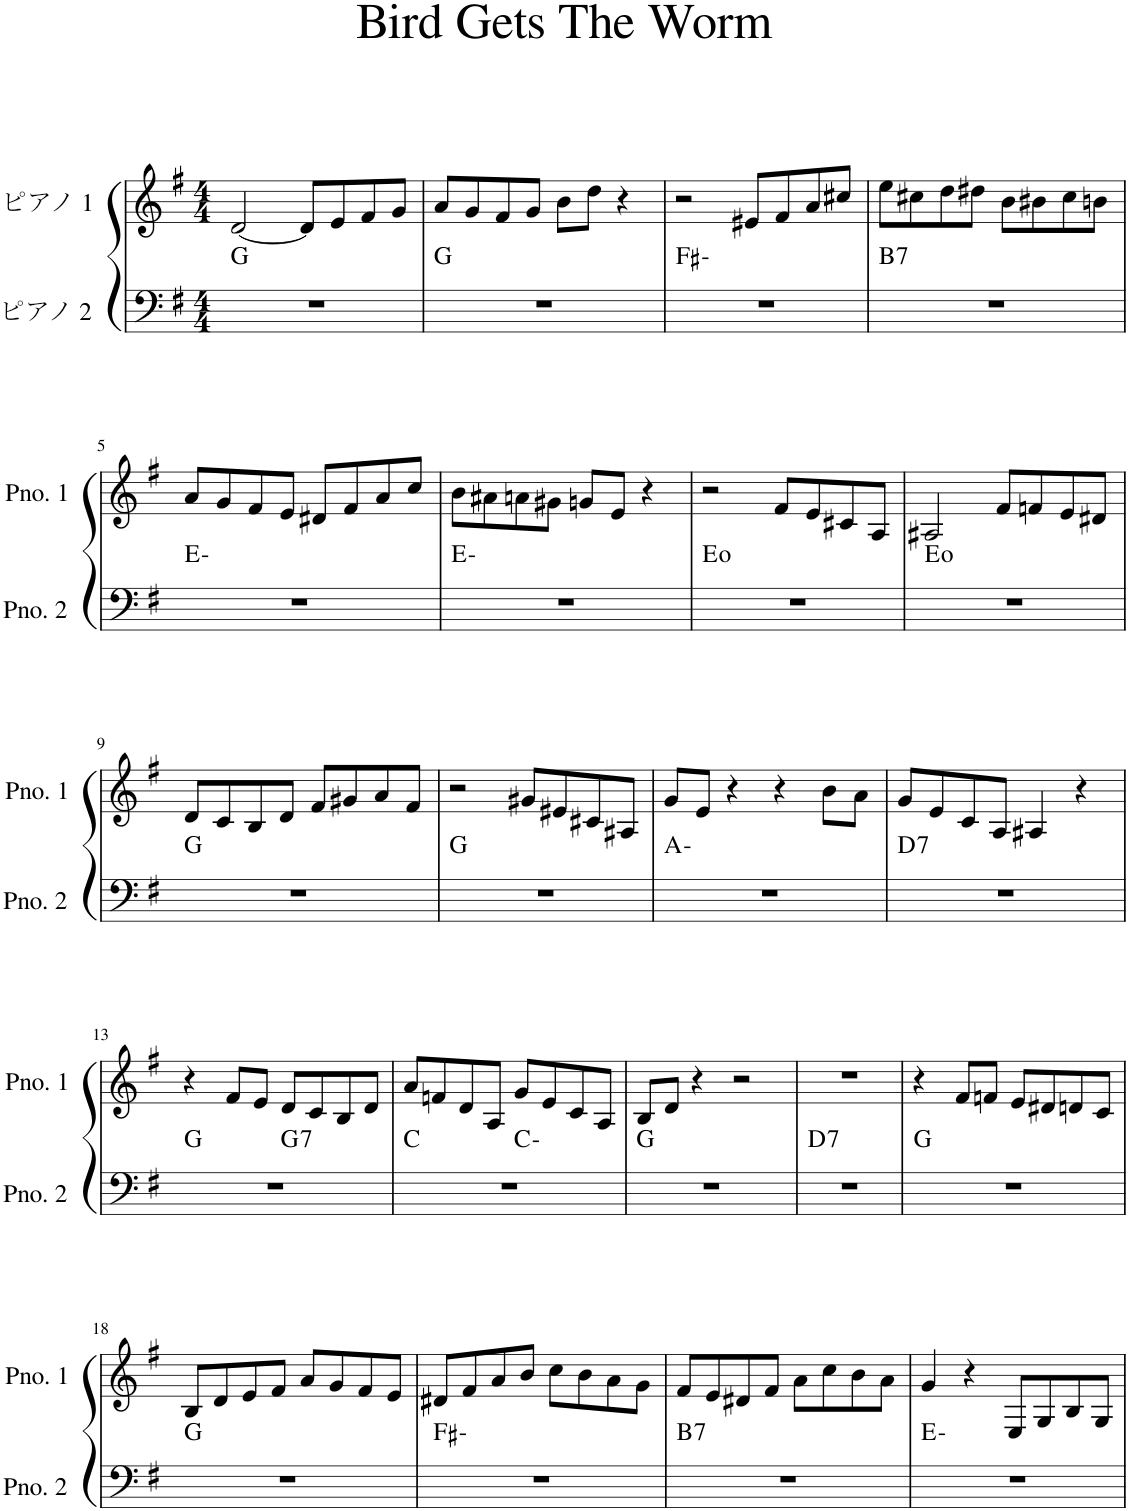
**kern	**harte	**kern
*part2	*part2	*part1
*staff2	*	*staff1
*I"ピアノ 2	*	*I"ピアノ 1
*clefF4	*	*clefG2
*k[f#]	*	*k[f#]
*M4/4	*	*M4/4
=1	=1	=1
1r	G:maj	[2d/
.	.	8d/L]
.	.	8e/
.	.	8f#/
.	.	8g/J
=2	=2	=2
1r	G:maj	8a/L
.	.	8g/
.	.	8f#/
.	.	8g/J
.	.	8b\L
.	.	8dd\J
.	.	4r
=3	=3	=3
1r	F#:min	2r
.	.	8e#X/L
.	.	8f#/
.	.	8a/
.	.	8cc#X/J
=4	=4	=4
!	!LO:H:kt=7	!
1r	B:7	8ee\L
.	.	8cc#X\
.	.	8dd\
.	.	8dd#X\J
.	.	8b\L
.	.	8b#X\
.	.	8cc#\
.	.	8bn\J
!!LO:LB:g=z
=5	=5	=5
1r	E:min	8a/L
.	.	8g/
.	.	8f#/
.	.	8e/J
.	.	8d#X/L
.	.	8f#/
.	.	8a/
.	.	8cc/J
=6	=6	=6
1r	E:min	8b\L
.	.	8a#X\
.	.	8an\
.	.	8g#X\J
.	.	8gn/L
.	.	8e/J
.	.	4r
=7	=7	=7
1r	E:dim	2r
.	.	8f#/L
.	.	8e/
.	.	8c#X/
.	.	8A/J
=8	=8	=8
1r	E:dim	2A#X/
.	.	8f#/L
.	.	8fn/
.	.	8e/
.	.	8d#X/J
!!LO:LB:g=z
=9	=9	=9
1r	G:maj	8d/L
.	.	8c/
.	.	8B/
.	.	8d/J
.	.	8f#/L
.	.	8g#X/
.	.	8a/
.	.	8f#/J
=10	=10	=10
1r	G:maj	2r
.	.	8g#X/L
.	.	8e#X/
.	.	8c#X/
.	.	8A#X/J
=11	=11	=11
1r	A:min	8g/L
.	.	8e/J
.	.	4r
.	.	4r
.	.	8b\L
.	.	8a\J
=12	=12	=12
!	!LO:H:kt=7	!
1r	D:7	8g/L
.	.	8e/
.	.	8c/
.	.	8A/J
.	.	4A#X/
.	.	4r
!!LO:LB:g=z
=13	=13	=13
*^	*	*
1r	2ryy	G:maj	4r
.	.	.	8f#/L
.	.	.	8e/J
!	!	!LO:H:kt=7	!
.	2ryy	G:7	8d/L
.	.	.	8c/
.	.	.	8B/
.	.	.	8d/J
=14	=14	=14	=14
1r	2ryy	C:maj	8a/L
.	.	.	8fn/
.	.	.	8d/
.	.	.	8A/J
.	2ryy	C:min	8g/L
.	.	.	8e/
.	.	.	8c/
.	.	.	8A/J
*v	*v	*	*
=15	=15	=15
1r	G:maj	8B/L
.	.	8d/J
.	.	4r
.	.	2r
=16	=16	=16
!	!LO:H:kt=7	!
1r	D:7	1r
=17	=17	=17
1r	G:maj	4r
.	.	8f#/L
.	.	8fn/J
.	.	8e/L
.	.	8d#X/
.	.	8dn/
.	.	8c/J
!!LO:LB:g=z
=18	=18	=18
1r	G:maj	8B/L
.	.	8d/
.	.	8e/
.	.	8f#/J
.	.	8a/L
.	.	8g/
.	.	8f#/
.	.	8e/J
=19	=19	=19
1r	F#:min	8d#X/L
.	.	8f#/
.	.	8a/
.	.	8b/J
.	.	8cc\L
.	.	8b\
.	.	8a\
.	.	8g\J
=20	=20	=20
!	!LO:H:kt=7	!
1r	B:7	8f#/L
.	.	8e/
.	.	8d#X/
.	.	8f#/J
.	.	8a\L
.	.	8cc\
.	.	8b\
.	.	8a\J
=21	=21	=21
1r	E:min	4g/
.	.	4r
.	.	8E/L
.	.	8G/
.	.	8B/
.	.	8G/J
=	=	=
*-	*-	*-
